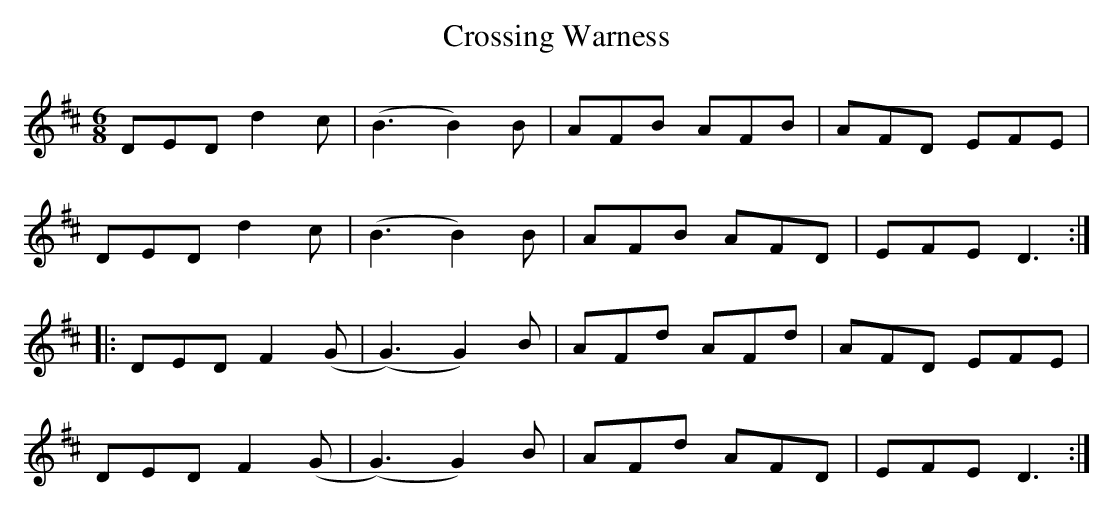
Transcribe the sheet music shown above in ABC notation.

X:1
T: Crossing Warness
M: 6/8
L: 1/8
K: Dmaj
DEDd2c|(B3B2) B|AFB AFB|AFD EFE|
DED d2c|(B3B2) B|AFB AFD|EFE D3:|
|:DED F2 (G|(G3) G2) B|AFd AFd|AFD EFE|
DED F2 (G|(G3) G2) B|AFd AFD|EFE D3:|
